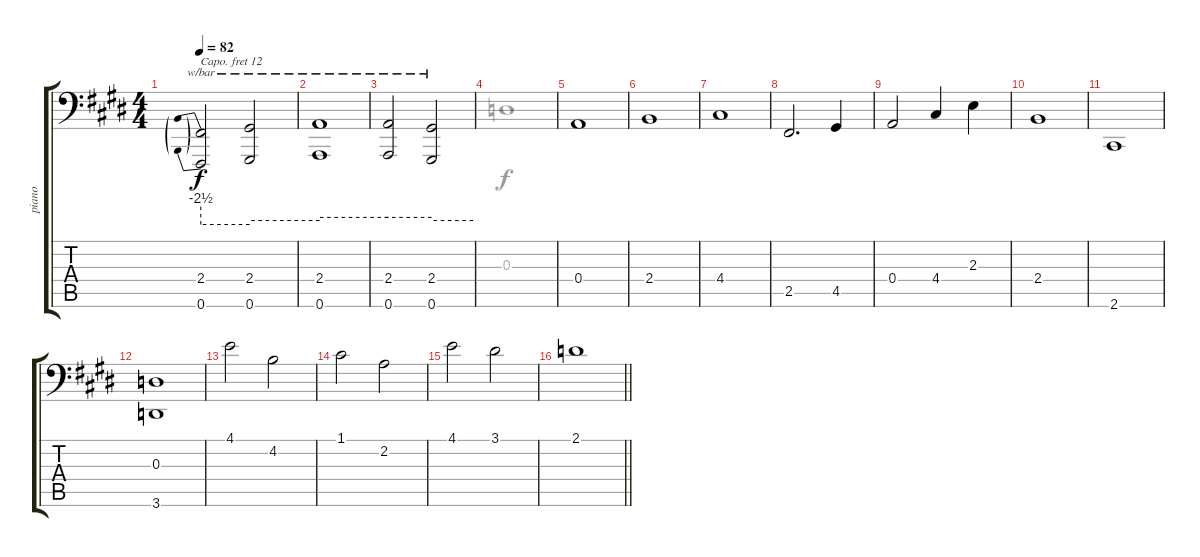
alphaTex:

\track ("piano" "piano") {instrument acousticgrandpiano}
\staff {score tabs}
\capo 12
\tuning (C3 G2 D2 A1 E1 B0) {hide}
\voice
\ts (4 4)
\tempo 82
\clef f4
\ks e
(2.4 0.6).2{tbe (predive default 0 -10 60 -10) dy f} (2.4 0.6).2{tbe (hold default 0 -6 60 -6)} |
(2.4 0.6).1{tbe (hold default 0 -4 60 -4)} |
(2.4 0.6).2{tbe (hold default 0 -4 60 -4)} (2.4 0.6).2{tbe (hold default 0 -6 60 -6)} |
|
0.4.1 |
2.4.1 |
4.4.1 |
2.5.2{d} 4.5.4 |
0.4.2 4.4.4 2.3.4 |
2.4.1 |
2.6.1 |
(0.3 3.6).1 |
4.1.2 4.2.2 |
1.1.2 2.2.2 |
4.1.2 3.1.2 |
\barLineRight lightlight
2.1.1
\voice
\clef f4
\ottava regular
\simile none
\ks e
|
|
|
0.3.1 |
|
|
|
|
|
|
|
|
|
|
|
\barLineRight lightlight
